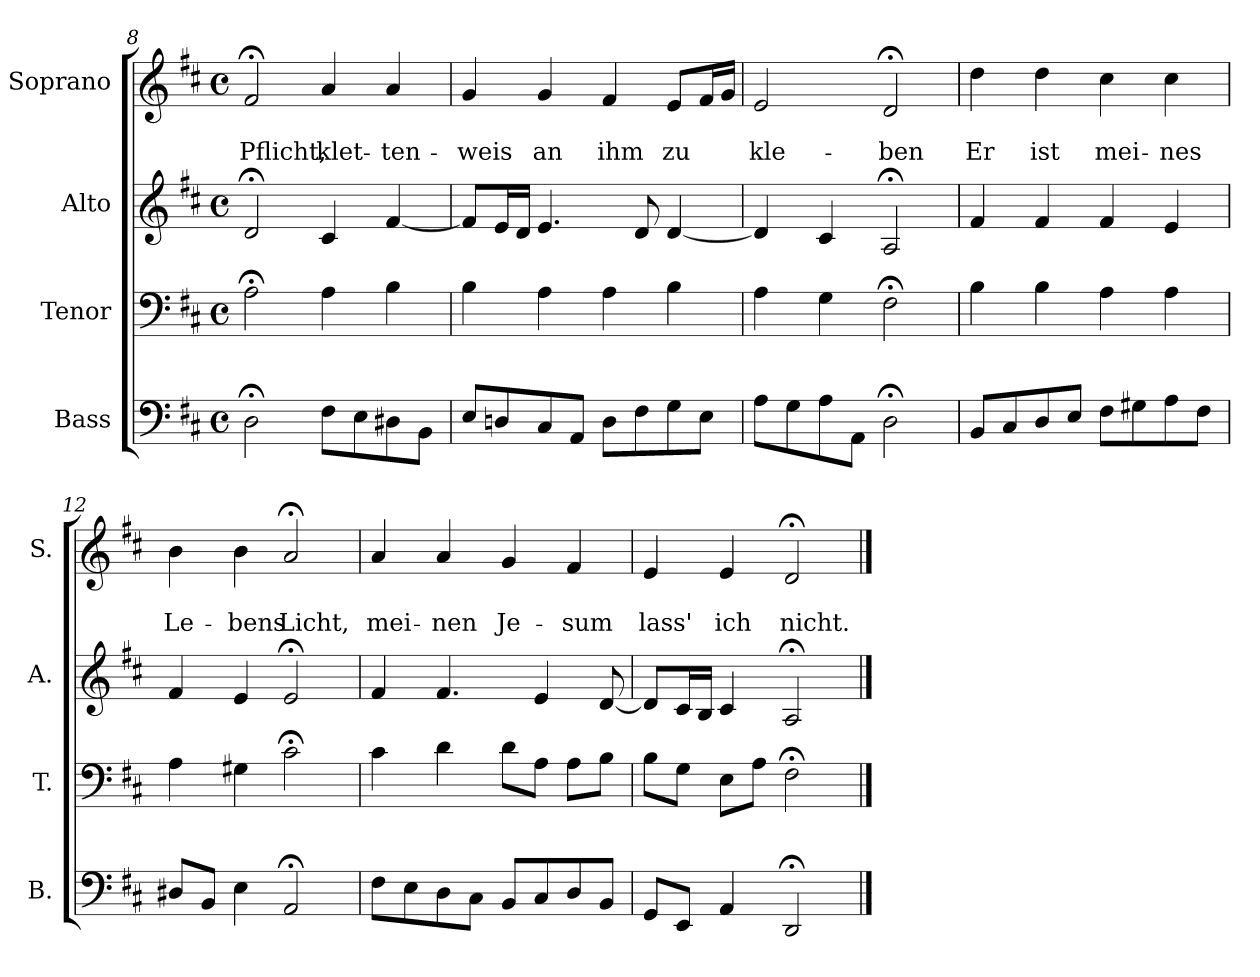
**kern	**kern	**kern	**kern	**text	**text
*part4	*part3	*part2	*part1	*part1	*part1
*staff4	*staff3	*staff2	*staff1	*staff1	*staff1
*I"Bass	*I"Tenor	*I"Alto	*I"Soprano	*	*
*I'B.	*I'T.	*I'A.	*I'S.	*	*
*clefF4	*clefF4	*clefG2	*clefG2	*	*
*k[f#c#]	*k[f#c#]	*k[f#c#]	*k[f#c#]	*	*
*D:	*D:	*D:	*D:	*	*
*M4/4	*M4/4	*M4/4	*M4/4	*	*
*met(c)	*met(c)	*met(c)	*met(c)	*	*
=8	=8	=8	=8	=8	=8
2D;<\	2A;<\	2d;</	2f#;</	.	Pflicht,
8F#\L	4A\	4c#/	4a/	.	klet-
8E\	.	.	.	.	.
8D#X\	4B\	[4f#/	4a/	.	-ten-
8BB\J	.	.	.	.	.
=9	=9	=9	=9	=9	=9
8E/L	4B\	8f#/L]	4g/	.	-weis
8Dn/	.	16e/L	.	.	.
.	.	16d/JJ	.	.	.
8C#/	4A\	4.e/	4g/	.	an
8AA/J	.	.	.	.	.
8D\L	4A\	.	4f#/	.	ihm
8F#\	.	8d/	.	.	.
8G\	4B\	[4d/	8e/L	.	zu
8E\J	.	.	16f#/L	.	.
.	.	.	16g/JJ	.	.
=10	=10	=10	=10	=10	=10
8A\L	4A\	4d/]	2e/	.	kle-
8G\	.	.	.	.	.
8A\	4G\	4c#/	.	.	.
8AA\J	.	.	.	.	.
2D;<\	2F#;<\	2A;</	2d;</	.	-ben
!!LO:PB:g=z
=11	=11	=11	=11	=11	=11
8BB/L	4B\	4f#/	4dd\	.	Er
8C#/	.	.	.	.	.
8D/	4B\	4f#/	4dd\	.	ist
8E/J	.	.	.	.	.
8F#\L	4A\	4f#/	4cc#\	.	mei-
8G#X\	.	.	.	.	.
8A\	4A\	4e/	4cc#\	.	-nes
8F#\J	.	.	.	.	.
=12	=12	=12	=12	=12	=12
8D#X/L	4A\	4f#/	4b\	.	Le-
8BB/J	.	.	.	.	.
4E\	4G#X\	4e/	4b\	.	-bens
2AA;</	2c#;<\	2e;</	2a;</	.	Licht,
=13	=13	=13	=13	=13	=13
8F#\L	4c#\	4f#/	4a/	.	mei-
8E\	.	.	.	.	.
8D\	4d\	4.f#/	4a/	.	-nen
8C#\J	.	.	.	.	.
8BB/L	8d\L	.	4g/	.	Je-
8C#/	8A\J	4e/	.	.	.
8D/	8A\L	.	4f#/	.	-sum
8BB/J	8B\J	[8d/	.	.	.
=14	=14	=14	=14	=14	=14
8GG/L	8B\L	8d/L]	4e/	.	lass'
8EE/J	8G\J	16c#/L	.	.	.
.	.	16B/JJ	.	.	.
4AA/	8E\L	4c#/	4e/	.	ich
.	8A\J	.	.	.	.
2DD;</	2F#;<\	2A;</	2d;</	.	nicht.
==	==	==	==	==	==
*-	*-	*-	*-	*-	*-
